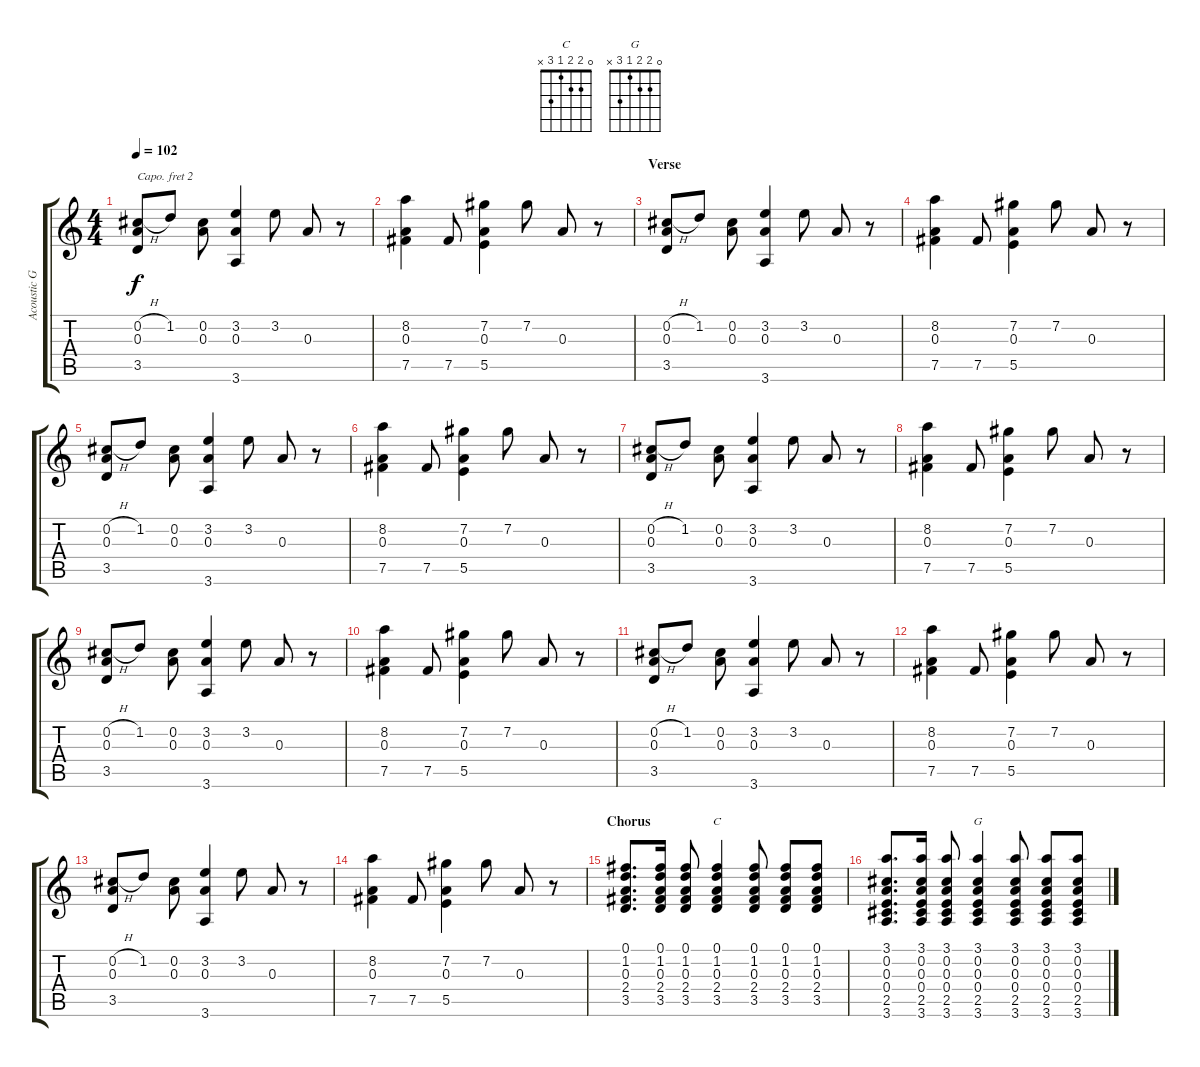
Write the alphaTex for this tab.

\track ("Acoustic Guitar" "Acoustic G") {instrument acousticguitarnylon}
\staff {score tabs}
\capo 2
\tuning (E4 B3 G3 D3 A2 E2) {hide}
\chord ("C" 0 2 2 1 3 x)
\chord ("G" 0 2 2 1 3 x)
\ts (4 4)
\tempo 102
\clef g2
\ks c
(0.2{h} 0.3 3.5).8{dy f} 1.2.8 (0.2 0.3).8 (3.2 0.3 3.6).4 3.2.8 0.3.8 r.8 |
(8.2 0.3 7.5).4 7.5.8 (7.2 0.3 5.5).4 7.2.8 0.3.8 r.8 |
\section ("" "Verse")
(0.2{h} 0.3 3.5).8 1.2.8 (0.2 0.3).8 (3.2 0.3 3.6).4 3.2.8 0.3.8 r.8 |
(8.2 0.3 7.5).4 7.5.8 (7.2 0.3 5.5).4 7.2.8 0.3.8 r.8 |
(0.2{h} 0.3 3.5).8 1.2.8 (0.2 0.3).8 (3.2 0.3 3.6).4 3.2.8 0.3.8 r.8 |
(8.2 0.3 7.5).4 7.5.8 (7.2 0.3 5.5).4 7.2.8 0.3.8 r.8 |
(0.2{h} 0.3 3.5).8 1.2.8 (0.2 0.3).8 (3.2 0.3 3.6).4 3.2.8 0.3.8 r.8 |
(8.2 0.3 7.5).4 7.5.8 (7.2 0.3 5.5).4 7.2.8 0.3.8 r.8 |
(0.2{h} 0.3 3.5).8 1.2.8 (0.2 0.3).8 (3.2 0.3 3.6).4 3.2.8 0.3.8 r.8 |
(8.2 0.3 7.5).4 7.5.8 (7.2 0.3 5.5).4 7.2.8 0.3.8 r.8 |
(0.2{h} 0.3 3.5).8 1.2.8 (0.2 0.3).8 (3.2 0.3 3.6).4 3.2.8 0.3.8 r.8 |
(8.2 0.3 7.5).4 7.5.8 (7.2 0.3 5.5).4 7.2.8 0.3.8 r.8 |
(0.2{h} 0.3 3.5).8 1.2.8 (0.2 0.3).8 (3.2 0.3 3.6).4 3.2.8 0.3.8 r.8 |
(8.2 0.3 7.5).4 7.5.8 (7.2 0.3 5.5).4 7.2.8 0.3.8 r.8 |
\section ("" "Chorus")
(0.1 1.2 0.3 2.4 3.5).8{d} (0.1 1.2 0.3 2.4 3.5).16 (0.1 1.2 0.3 2.4 3.5).8 (0.1 1.2 0.3 2.4 3.5).4{ch "C"} (0.1 1.2 0.3 2.4 3.5).8 (0.1 1.2 0.3 2.4 3.5).8 (0.1 1.2 0.3 2.4 3.5).8 |
(3.1 0.2 0.3 0.4 2.5 3.6).8{d} (3.1 0.2 0.3 0.4 2.5 3.6).16 (3.1 0.2 0.3 0.4 2.5 3.6).8 (3.1 0.2 0.3 0.4 2.5 3.6).4{ch "G"} (3.1 0.2 0.3 0.4 2.5 3.6).8 (3.1 0.2 0.3 0.4 2.5 3.6).8 (3.1 0.2 0.3 0.4 2.5 3.6).8
